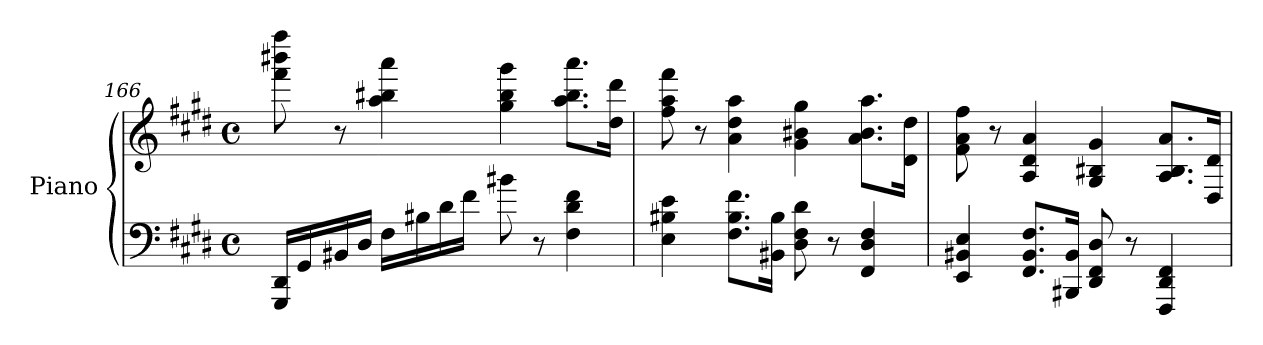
**kern	**kern
*part1	*part1
*staff2	*staff1
*I"Piano	*
*I'Pno.	*
*clefF4	*clefG2
*k[f#c#g#d#]	*k[f#c#g#d#]
*M4/4	*M4/4
*met(c)	*met(c)
=166	=166
16GGG#/ 16DD#/LL	8fff#\ 8bbb#X\ 8ffff#\
16GG#/	.
16BB#X/	8r
16D#/JJ	.
16F#\LL	4aa\ 4bb#X\ 4aaa\
16B#X\	.
16d#\	.
16f#\JJ	.
8b#X\	4gg#\ 4bb#\ 4ggg#\
8r	.
4F#\ 4d#\ 4f#\	8.aa\ 8.bb#\ 8.aaa\L
.	16dd#\ 16ddd#\Jk
=167	=167
4E\ 4B#X\ 4e\	8ff#\ 8aa\ 8fff#\
.	8r
8.F#\ 8.B#\ 8.f#\L	4a\ 4dd#\ 4aa\
16BB#X\ 16B#\Jk	.
8D#\ 8F#\ 8d#\	4g#\ 4b#X\ 4gg#\
8r	.
4FF#/ 4D#/ 4F#/	8.a\ 8.b#\ 8.aa\L
.	16d#\ 16dd#\Jk
=168	=168
4EE/ 4BB#X/ 4E/	8f#\ 8a\ 8ff#\
.	8r
8.FF#/ 8.BB#/ 8.F#/L	4A/ 4d#/ 4a/
16BBB#X/ 16BB#/Jk	.
8DD#/ 8FF#/ 8D#/	4G#/ 4B#X/ 4g#/
8r	.
4FFF#/ 4DD#/ 4FF#/	8.A/ 8.B#/ 8.a/L
.	16D#/ 16d#/Jk
=	=
*-	*-
